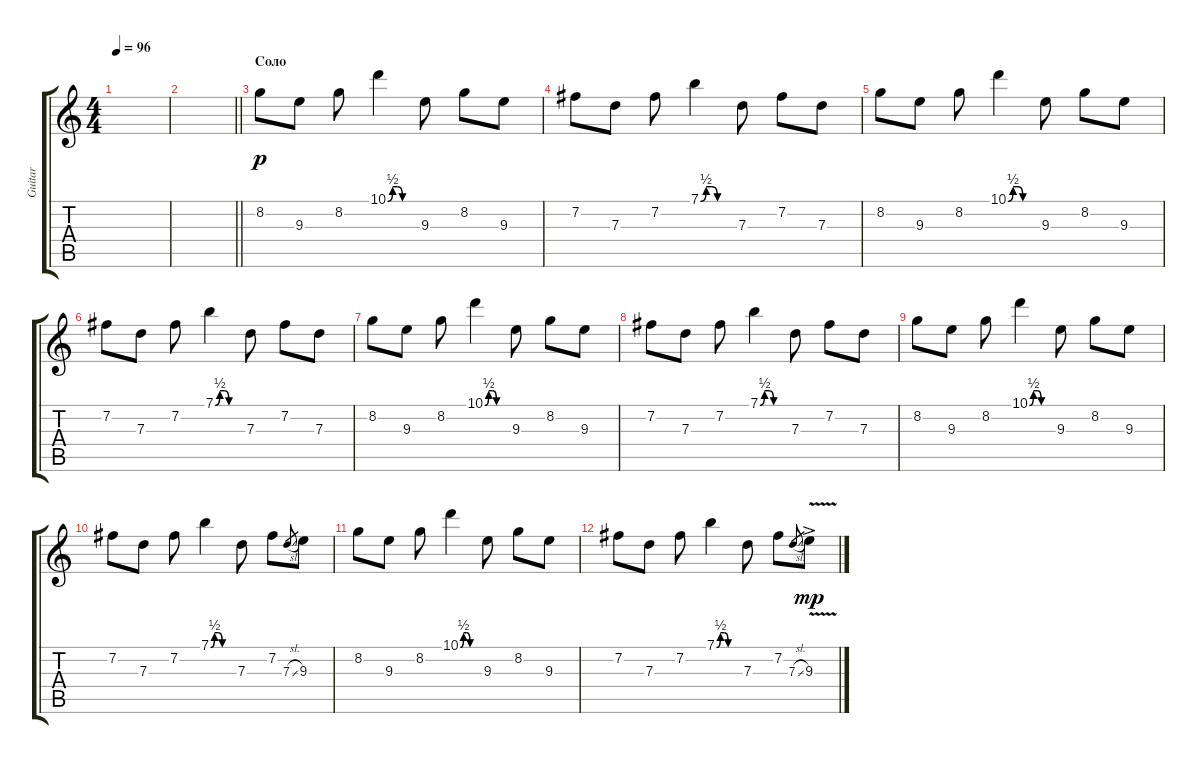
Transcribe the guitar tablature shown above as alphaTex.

\track ("Guitar" "Guitar") {instrument electricguitarclean}
\staff {score tabs}
\tuning (E4 B3 G3 D3 A2 E2) {hide}
\ts (4 4)
\tempo 96
\clef g2
\ks c
|
\barLineRight lightlight
|
\section ("" "Соло")
8.2.8{dy p volume 14 instrument overdrivenguitar} 9.3.8 8.2.8 10.1{be (custom 0 0 10 2 20 2 30 0 60 0)}.4 9.3.8 8.2.8 9.3.8 |
7.2.8 7.3.8 7.2.8 7.1{be (custom 0 0 10 2 20 2 30 0 60 0)}.4 7.3.8 7.2.8 7.3.8 |
8.2.8 9.3.8 8.2.8 10.1{be (custom 0 0 10 2 20 2 30 0 60 0)}.4 9.3.8 8.2.8 9.3.8 |
7.2.8 7.3.8 7.2.8 7.1{be (custom 0 0 10 2 20 2 30 0 60 0)}.4 7.3.8 7.2.8 7.3.8 |
8.2.8 9.3.8 8.2.8 10.1{be (custom 0 0 10 2 20 2 30 0 60 0)}.4 9.3.8 8.2.8 9.3.8 |
7.2.8 7.3.8 7.2.8 7.1{be (custom 0 0 10 2 20 2 30 0 60 0)}.4 7.3.8 7.2.8 7.3.8 |
8.2.8 9.3.8 8.2.8 10.1{be (custom 0 0 10 2 20 2 30 0 60 0)}.4 9.3.8 8.2.8 9.3.8 |
7.2.8 7.3.8 7.2.8 7.1{be (custom 0 0 10 2 20 2 30 0 60 0)}.4 7.3.8 7.2.8 7.3{sl}.8{gr} 9.3.8 |
8.2.8{volume 14 instrument overdrivenguitar} 9.3.8 8.2.8 10.1{be (custom 0 0 10 2 20 2 30 0 60 0)}.4 9.3.8 8.2.8 9.3.8 |
7.2.8 7.3.8 7.2.8 7.1{be (custom 0 0 10 2 20 2 30 0 60 0)}.4 7.3.8 7.2.8 7.3{sl}.8{gr} 9.3{v ac}.8{dy mp}
